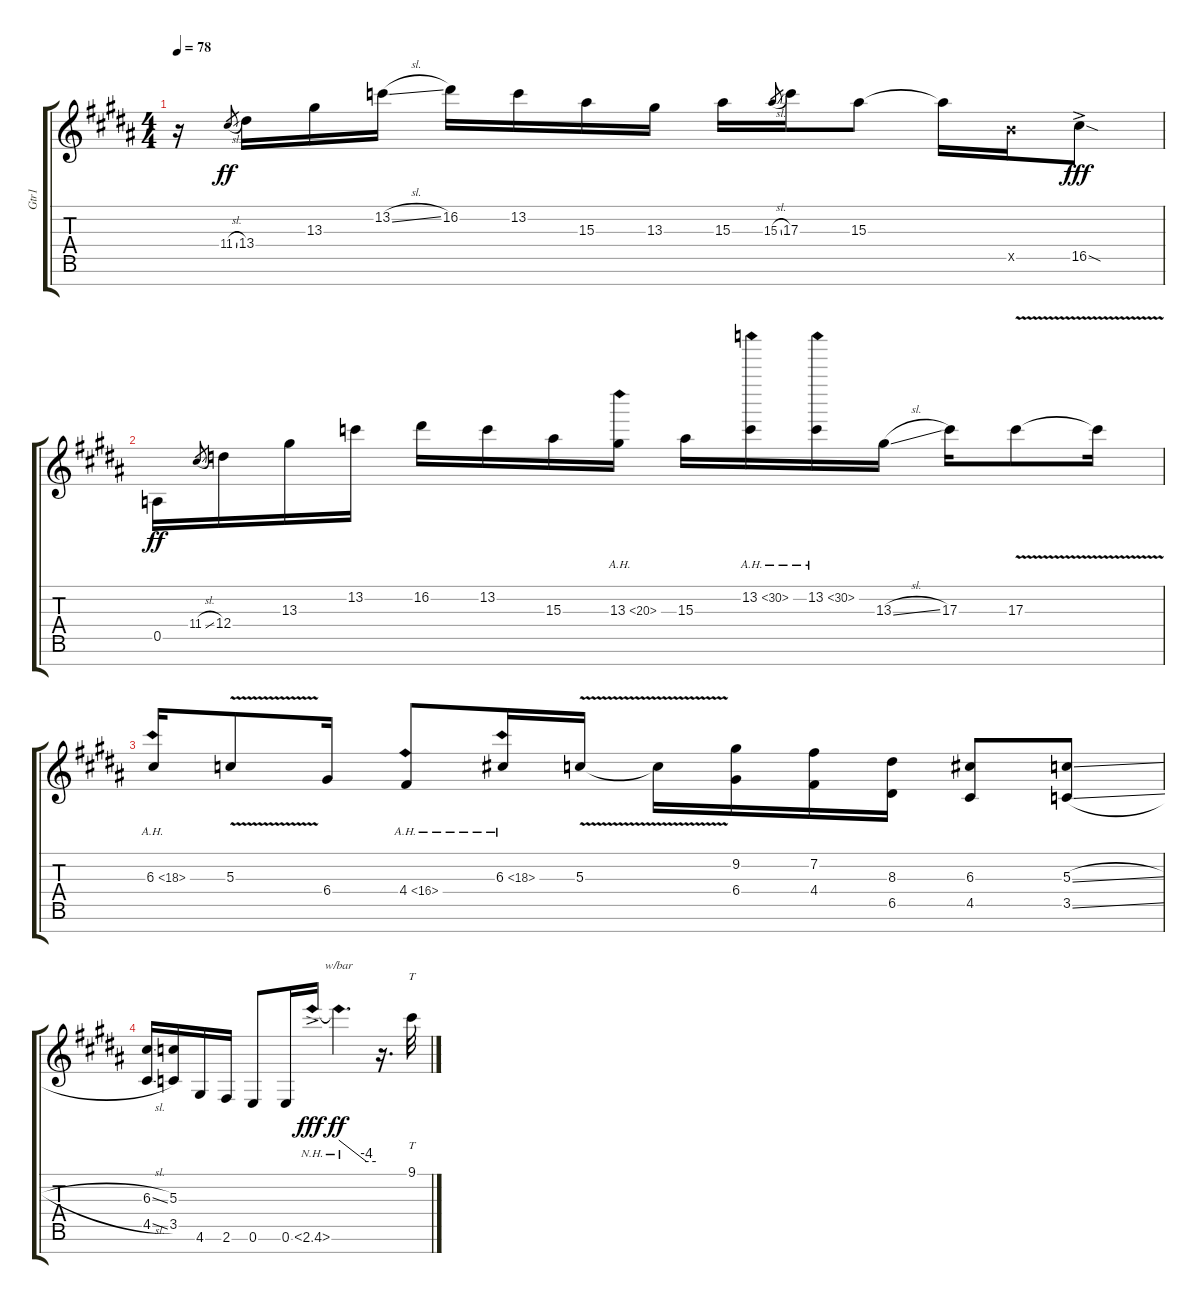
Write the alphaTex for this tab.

\track ("Gtr1" "Gtr1") {instrument distortionguitar}
\staff {score tabs}
\tuning (E4 B3 G3 D3 A2 E2 B1) {hide}
\ts (4 4)
\section ("" " ")
\tempo 78
\clef g2
\ks g#minor
r.16{dy ff} 11.4{sl}.8{gr} 13.4.16 13.3.16 13.2{sl}.16 16.2.16 13.2.16 15.3.16 13.3.16 15.3.16 15.3{sl}.8{gr} 17.3.16 15.3.8 15.3{t}.16 14.5{x}.16 16.5{sod ac}.8{dy fff} |
0.5.16{dy ff} 11.4{sl}.8{gr} 12.4.16 13.3.16 13.2.16 16.2.16 13.2.16 15.3.16 13.3{ah 7}.16 15.3.16 13.2{ah 17}.16 13.2{ah 17}.16 13.3{sl}.16 17.3.16 17.3{v}.8 17.3{v t}.16 |
6.3{ah 12}.16 5.3{v}.8 6.4.16 4.4{ah 12}.8 6.3{ah 12}.16 5.3{v}.16 5.3{v t}.16 (9.2 6.4).16 (7.2 4.4).16 (8.3 6.5).16 (6.3 4.5).8 (5.3{sl} 3.5{sl}).8 |
(6.3{sl} 4.5{sl}).16 (5.3 3.5).16 4.6.16 2.6.16 0.6.8 0.6.16 2.6{nh ac}.16{dy fff} 2.6{nh t}.4{d tbe (custom default 0 0 45 -16 60 -16) dy ff} r.16{d} 9.1{h}.32{tt}
